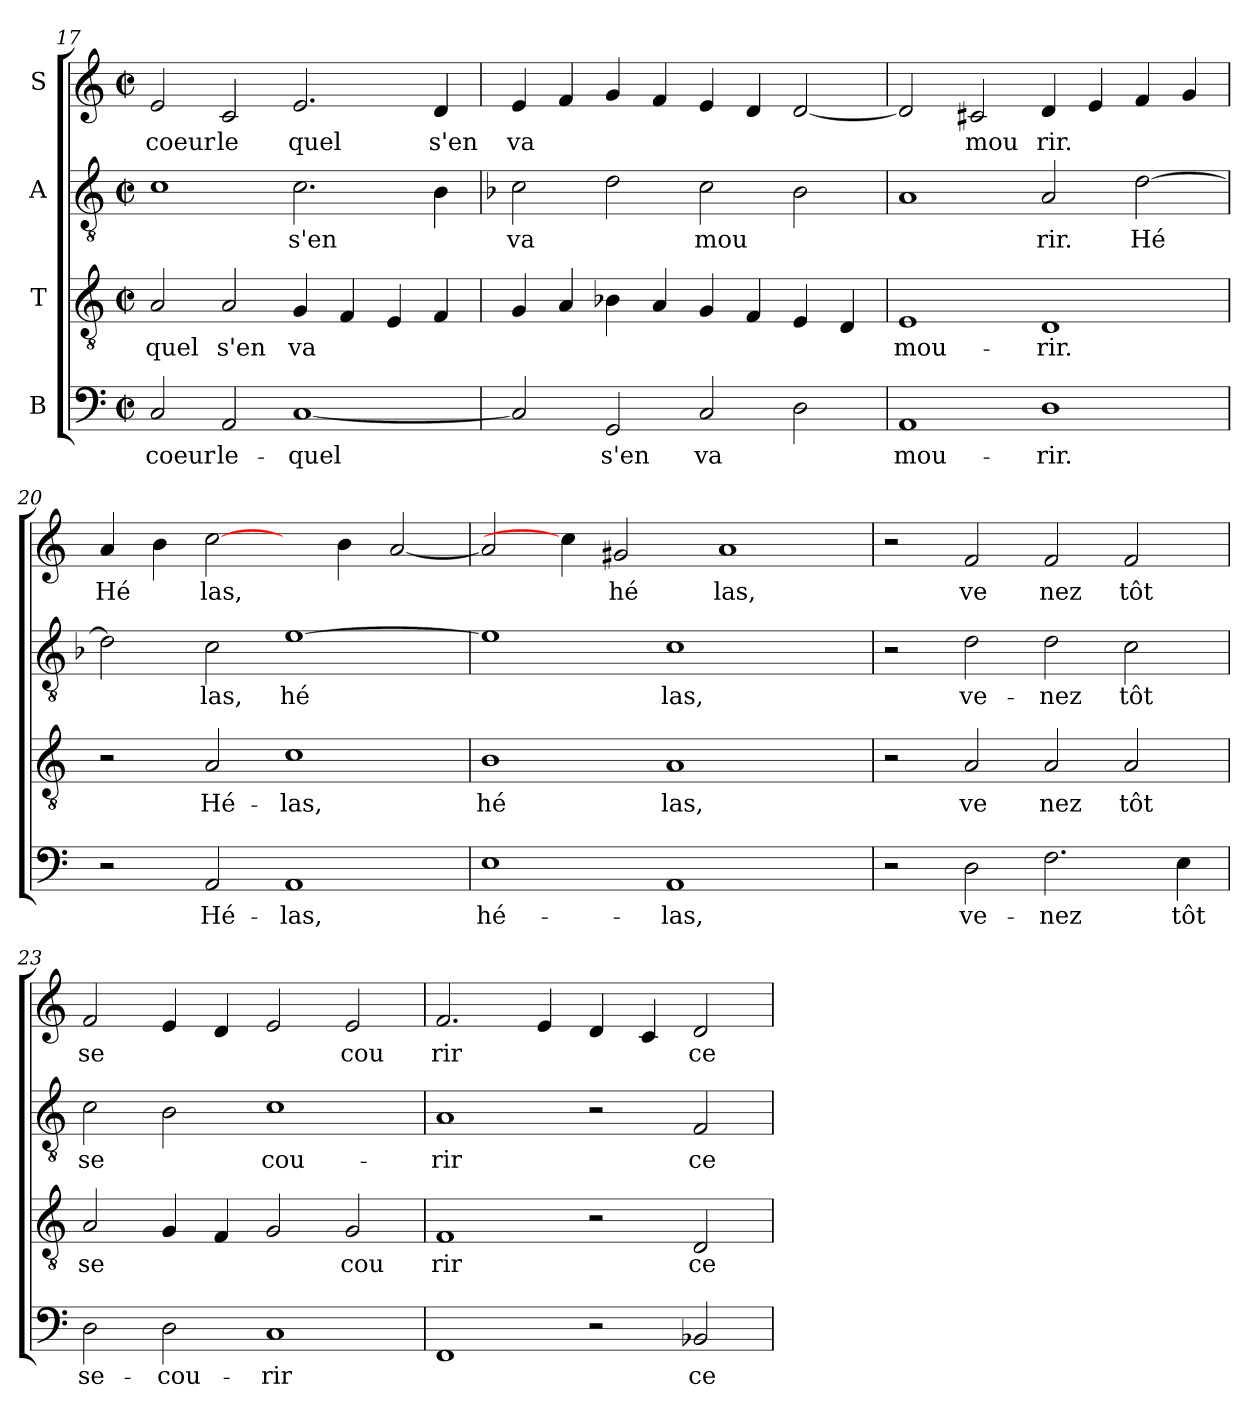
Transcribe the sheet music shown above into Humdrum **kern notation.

**kern	**text	**kern	**text	**kern	**text	**kern	**text
*part4	*part4	*part3	*part3	*part2	*part2	*part1	*part1
*staff4	*staff4	*staff3	*staff3	*staff2	*staff2	*staff1	*staff1
*I"B	*	*I"T	*	*I"A	*	*I"S	*
*clefF4	*	*clefGv2	*	*clefGv2	*	*clefG2	*
*k[]	*	*k[]	*	*k[]	*	*k[]	*
*C:	*	*C:	*	*C:	*	*C:	*
*M2/2	*	*M2/2	*	*M2/2	*	*M2/2	*
*met(c|)	*	*met(c|)	*	*met(c|)	*	*met(c|)	*
=17	=17	=17	=17	=17	=17	=17	=17
!	!LO:LY:b:cj	!	!LO:LY:b:cj	!	!LO:LY:b:cj	!	!LO:LY:b:cj
2C/	coeur	2A/	-quel	1c	.	2e/	coeur
!	!LO:LY:b:cj	!	!LO:LY:b:cj	!	!	!	!LO:LY:b:cj
2AA/	le-	2A/	s'en	.	.	2c/	le
!	!LO:LY:b:cj	!	!LO:LY:b:cj	!	!LO:LY:b:cj	!	!LO:LY:b:cj
[<1C	-quel	4G/	va	2.c\	s'en	2.e/	quel
!	!	!	!LO:LY:b:cj	!	!	!	!
.	.	4F/	.	.	.	.	.
!	!	!	!LO:LY:b:cj	!	!	!	!
.	.	4E/	.	.	.	.	.
!	!	!	!LO:LY:b:cj	!	!LO:LY:b:cj	!	!LO:LY:b:cj
.	.	4F/	.	4B\	.	4d/	s'en
=18	=18	=18	=18	=18	=18	=18	=18
*	*	*	*	*k[b-]	*	*	*
*	*	*	*	*F:	*	*	*
!	!LO:LY:b:cj	!	!LO:LY:b:cj	!	!LO:LY:b:cj	!	!LO:LY:b:cj
2C/]	.	4G/	.	2c\	va	4e/	va
!	!	!	!LO:LY:b:cj	!	!	!	!LO:LY:b:cj
.	.	4A/	.	.	.	4f/	.
!	!LO:LY:b:cj	!	!LO:LY:b:cj	!	!LO:LY:b:cj	!	!LO:LY:b:cj
2GG/	s'en	4B-\	.	2d\	.	4g/	.
!	!	!	!LO:LY:b:cj	!	!	!	!LO:LY:b:cj
.	.	4A/	.	.	.	4f/	.
!	!LO:LY:b:cj	!	!LO:LY:b:cj	!	!LO:LY:b:cj	!	!LO:LY:b:cj
2C/	va	4G/	.	2c\	mou	4e/	.
!	!	!	!LO:LY:b:cj	!	!	!	!LO:LY:b:cj
.	.	4F/	.	.	.	4d/	.
!	!LO:LY:b:cj	!	!LO:LY:b:cj	!	!LO:LY:b:cj	!	!LO:LY:b:cj
2D\	.	4E/	.	2B-\	.	[<2d/	.
!	!	!	!LO:LY:b:cj	!	!	!	!
.	.	4D/	.	.	.	.	.
=19	=19	=19	=19	=19	=19	=19	=19
!	!LO:LY:b:cj	!	!LO:LY:b:cj	!	!LO:LY:b:cj	!	!LO:LY:b:cj
1AA	mou-	1E	mou-	1A	.	2d/]	.
!	!	!	!	!	!	!	!LO:LY:b:cj
.	.	.	.	.	.	2c#/	mou
!	!LO:LY:b:cj	!	!LO:LY:b:cj	!	!LO:LY:b:cj	!	!LO:LY:b:cj
1D	-rir.	1D	-rir.	2A/	rir.	4d/	rir.
!	!	!	!	!	!	!	!LO:LY:b:cj
.	.	.	.	.	.	4e/	.
!	!	!	!	!	!LO:LY:b:cj	!	!LO:LY:b:cj
.	.	.	.	[>2d\	Hé	4f/	.
!	!	!	!	!	!	!	!LO:LY:b:cj
.	.	.	.	.	.	4g/	.
=20	=20	=20	=20	=20	=20	=20	=20
!	!	!	!	!	!LO:LY:b:cj	!	!LO:LY:b:cj
2r	.	2r	.	2d\]	.	4a/	Hé
!	!	!	!	!	!	!	!LO:LY:b:cj
.	.	.	.	.	.	4b\	.
!	!LO:LY:b:cj	!	!LO:LY:b:cj	!	!LO:LY:b:cj	!	!LO:LY:b:cj
2AA/	Hé-	2A/	Hé-	2c\	las,	[2cc\	las,
!	!LO:LY:b:cj	!	!LO:LY:b:cj	!	!LO:LY:b:cj	!	!
1AA	-las,	1c	-las,	[<1e	hé	4ryy	.
!	!	!	!	!	!	!	!LO:LY:b:cj
.	.	.	.	.	.	4b\	.
!	!	!	!	!	!	!	!LO:LY:b:cj
.	.	.	.	.	.	[<2a/	.
!!LO:LB:g=z
=21	=21	=21	=21	=21	=21	=21	=21
*	*	*	*	*k[]	*	*	*
*	*	*	*	*C:	*	*	*
!	!LO:LY:b:cj	!	!LO:LY:b:cj	!	!LO:LY:b:cj	!	!LO:LY:b:cj
1E	hé-	1B	hé	1e]	.	2a/]	.
.	.	.	.	.	.	4cc\]	.
!	!	!	!	!	!	!	!LO:LY:b:cj
.	.	.	.	.	.	2g#/	hé
!	!LO:LY:b:cj	!	!LO:LY:b:cj	!	!LO:LY:b:cj	!	!
1AA	-las,	1A	las,	1c	las,	.	.
!	!	!	!	!	!	!	!LO:LY:b:cj
.	.	.	.	.	.	1a	las,
4ryy	.	4ryy	.	4ryy	.	.	.
=22	=22	=22	=22	=22	=22	=22	=22
2r	.	2r	.	2r	.	2r	.
!	!LO:LY:b:cj	!	!LO:LY:b:cj	!	!LO:LY:b:cj	!	!LO:LY:b:cj
2D\	ve-	2A/	ve	2d\	ve-	2f/	ve
!	!LO:LY:b:cj	!	!LO:LY:b:cj	!	!LO:LY:b:cj	!	!LO:LY:b:cj
2.F\	-nez	2A/	nez	2d\	-nez	2f/	nez
!	!	!	!LO:LY:b:cj	!	!LO:LY:b:cj	!	!LO:LY:b:cj
.	.	2A/	tôt	2c\	tôt	2f/	tôt
!	!LO:LY:b:cj	!	!	!	!	!	!
4E\	tôt	.	.	.	.	.	.
=23	=23	=23	=23	=23	=23	=23	=23
!	!LO:LY:b:cj	!	!LO:LY:b:cj	!	!LO:LY:b:cj	!	!LO:LY:b:cj
2D\	se-	2A/	se	2c\	se-	2f/	se
!	!LO:LY:b:cj	!	!LO:LY:b:cj	!	!LO:LY:b:cj	!	!LO:LY:b:cj
2D\	-cou-	4G/	.	2B\	--	4e/	.
!	!	!	!LO:LY:b:cj	!	!	!	!LO:LY:b:cj
.	.	4F/	.	.	.	4d/	.
!	!LO:LY:b:cj	!	!LO:LY:b:cj	!	!LO:LY:b:cj	!	!LO:LY:b:cj
1C	-rir	2G/	.	1c	-cou-	2e/	.
!	!	!	!LO:LY:b:cj	!	!	!	!LO:LY:b:cj
.	.	2G/	cou	.	.	2e/	cou
=24	=24	=24	=24	=24	=24	=24	=24
!	!LO:LY:b:cj	!	!LO:LY:b:cj	!	!LO:LY:b:cj	!	!LO:LY:b:cj
1FF	.	1F	rir	1A	-rir	2.f/	rir
!	!	!	!	!	!	!	!LO:LY:b:cj
.	.	.	.	.	.	4e/	.
!	!	!	!	!	!	!	!LO:LY:b:cj
2r	.	2r	.	2r	.	4d/	.
!	!	!	!	!	!	!	!LO:LY:b:cj
.	.	.	.	.	.	4c/	.
!	!LO:LY:b:cj	!	!LO:LY:b:cj	!	!LO:LY:b:cj	!	!LO:LY:b:cj
2BB-X/	ce-	2D/	ce	2F/	ce-	2d/	ce
=	=	=	=	=	=	=	=
*-	*-	*-	*-	*-	*-	*-	*-
